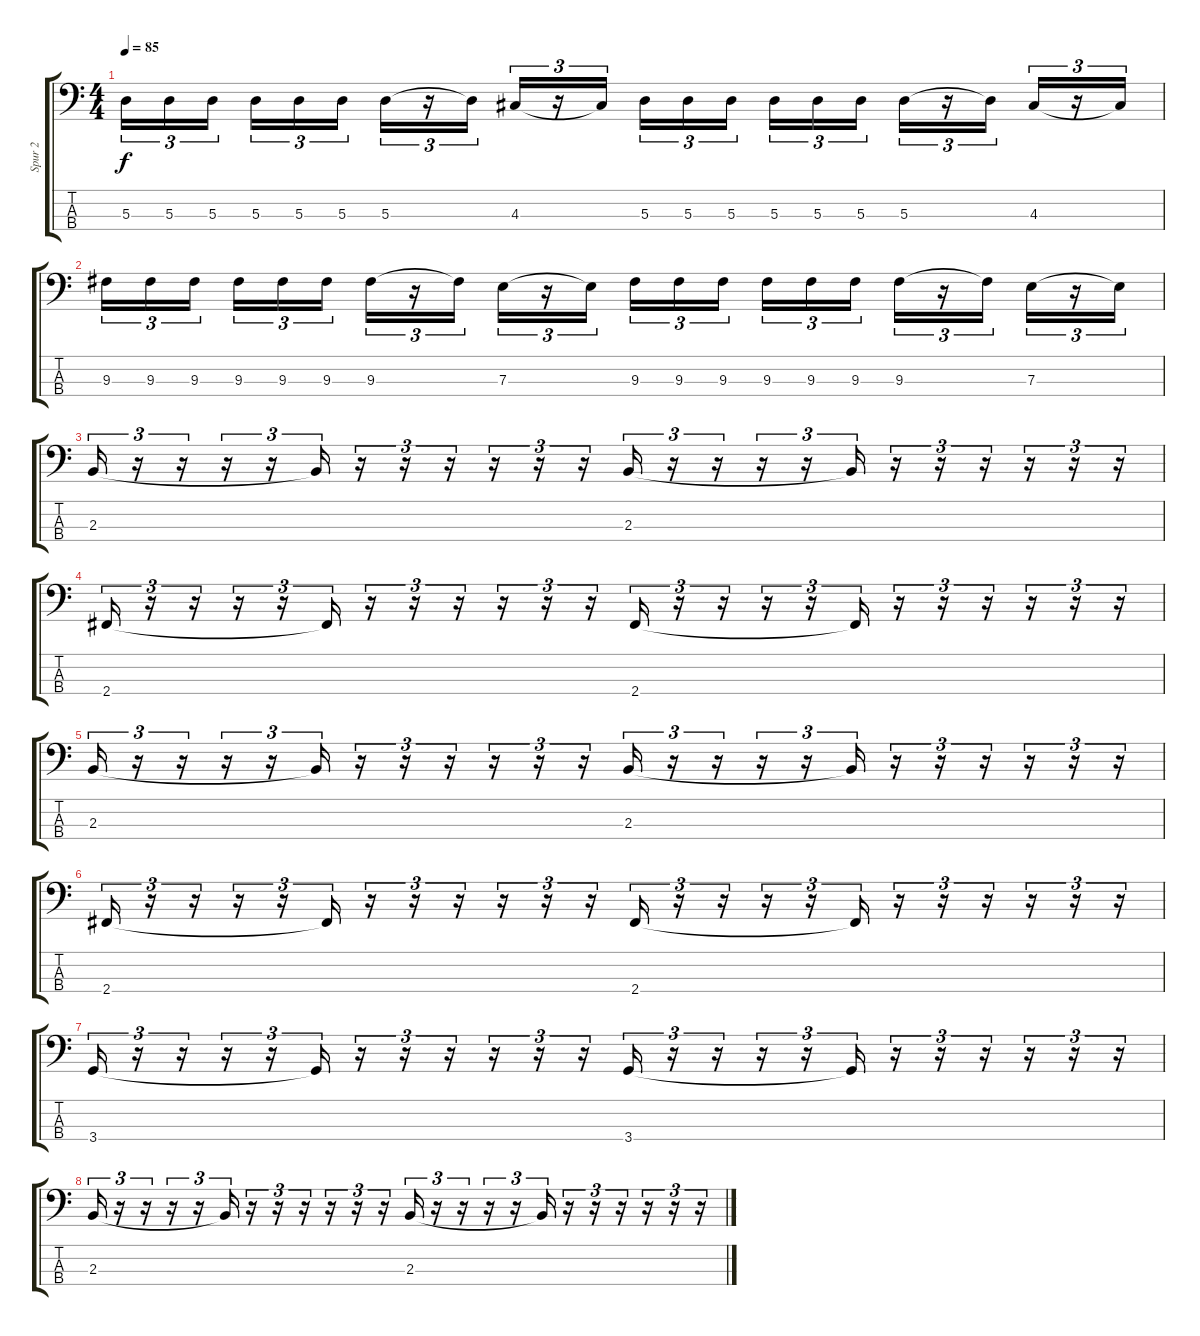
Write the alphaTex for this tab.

\track ("Spur 2" "Spur 2") {instrument electricbassfinger}
\staff {score tabs}
\tuning (G2 D2 A1 E1) {hide}
\ts (4 4)
\tempo 85
\clef f4
\ks c
5.3.16{tu (3 2) dy f} 5.3.16{tu (3 2)} 5.3.16{tu (3 2)} 5.3.16{tu (3 2)} 5.3.16{tu (3 2)} 5.3.16{tu (3 2)} 5.3.16{tu (3 2)} r.16{tu (3 2)} 5.3{t}.16{tu (3 2)} 4.3.16{tu (3 2)} r.16{tu (3 2)} 4.3{t}.16{tu (3 2)} 5.3.16{tu (3 2)} 5.3.16{tu (3 2)} 5.3.16{tu (3 2)} 5.3.16{tu (3 2)} 5.3.16{tu (3 2)} 5.3.16{tu (3 2)} 5.3.16{tu (3 2)} r.16{tu (3 2)} 5.3{t}.16{tu (3 2)} 4.3.16{tu (3 2)} r.16{tu (3 2)} 4.3{t}.16{tu (3 2)} |
9.3.16{tu (3 2)} 9.3.16{tu (3 2)} 9.3.16{tu (3 2)} 9.3.16{tu (3 2)} 9.3.16{tu (3 2)} 9.3.16{tu (3 2)} 9.3.16{tu (3 2)} r.16{tu (3 2)} 9.3{t}.16{tu (3 2)} 7.3.16{tu (3 2)} r.16{tu (3 2)} 7.3{t}.16{tu (3 2)} 9.3.16{tu (3 2)} 9.3.16{tu (3 2)} 9.3.16{tu (3 2)} 9.3.16{tu (3 2)} 9.3.16{tu (3 2)} 9.3.16{tu (3 2)} 9.3.16{tu (3 2)} r.16{tu (3 2)} 9.3{t}.16{tu (3 2)} 7.3.16{tu (3 2)} r.16{tu (3 2)} 7.3{t}.16{tu (3 2)} |
2.3.16{tu (3 2)} r.16{tu (3 2)} r.16{tu (3 2)} r.16{tu (3 2)} r.16{tu (3 2)} 2.3{t}.16{tu (3 2)} r.16{tu (3 2)} r.16{tu (3 2)} r.16{tu (3 2)} r.16{tu (3 2)} r.16{tu (3 2)} r.16{tu (3 2)} 2.3.16{tu (3 2)} r.16{tu (3 2)} r.16{tu (3 2)} r.16{tu (3 2)} r.16{tu (3 2)} 2.3{t}.16{tu (3 2)} r.16{tu (3 2)} r.16{tu (3 2)} r.16{tu (3 2)} r.16{tu (3 2)} r.16{tu (3 2)} r.16{tu (3 2)} |
2.4.16{tu (3 2)} r.16{tu (3 2)} r.16{tu (3 2)} r.16{tu (3 2)} r.16{tu (3 2)} 2.4{t}.16{tu (3 2)} r.16{tu (3 2)} r.16{tu (3 2)} r.16{tu (3 2)} r.16{tu (3 2)} r.16{tu (3 2)} r.16{tu (3 2)} 2.4.16{tu (3 2)} r.16{tu (3 2)} r.16{tu (3 2)} r.16{tu (3 2)} r.16{tu (3 2)} 2.4{t}.16{tu (3 2)} r.16{tu (3 2)} r.16{tu (3 2)} r.16{tu (3 2)} r.16{tu (3 2)} r.16{tu (3 2)} r.16{tu (3 2)} |
2.3.16{tu (3 2)} r.16{tu (3 2)} r.16{tu (3 2)} r.16{tu (3 2)} r.16{tu (3 2)} 2.3{t}.16{tu (3 2)} r.16{tu (3 2)} r.16{tu (3 2)} r.16{tu (3 2)} r.16{tu (3 2)} r.16{tu (3 2)} r.16{tu (3 2)} 2.3.16{tu (3 2)} r.16{tu (3 2)} r.16{tu (3 2)} r.16{tu (3 2)} r.16{tu (3 2)} 2.3{t}.16{tu (3 2)} r.16{tu (3 2)} r.16{tu (3 2)} r.16{tu (3 2)} r.16{tu (3 2)} r.16{tu (3 2)} r.16{tu (3 2)} |
2.4.16{tu (3 2)} r.16{tu (3 2)} r.16{tu (3 2)} r.16{tu (3 2)} r.16{tu (3 2)} 2.4{t}.16{tu (3 2)} r.16{tu (3 2)} r.16{tu (3 2)} r.16{tu (3 2)} r.16{tu (3 2)} r.16{tu (3 2)} r.16{tu (3 2)} 2.4.16{tu (3 2)} r.16{tu (3 2)} r.16{tu (3 2)} r.16{tu (3 2)} r.16{tu (3 2)} 2.4{t}.16{tu (3 2)} r.16{tu (3 2)} r.16{tu (3 2)} r.16{tu (3 2)} r.16{tu (3 2)} r.16{tu (3 2)} r.16{tu (3 2)} |
3.4.16{tu (3 2)} r.16{tu (3 2)} r.16{tu (3 2)} r.16{tu (3 2)} r.16{tu (3 2)} 3.4{t}.16{tu (3 2)} r.16{tu (3 2)} r.16{tu (3 2)} r.16{tu (3 2)} r.16{tu (3 2)} r.16{tu (3 2)} r.16{tu (3 2)} 3.4.16{tu (3 2)} r.16{tu (3 2)} r.16{tu (3 2)} r.16{tu (3 2)} r.16{tu (3 2)} 3.4{t}.16{tu (3 2)} r.16{tu (3 2)} r.16{tu (3 2)} r.16{tu (3 2)} r.16{tu (3 2)} r.16{tu (3 2)} r.16{tu (3 2)} |
2.3.16{tu (3 2)} r.16{tu (3 2)} r.16{tu (3 2)} r.16{tu (3 2)} r.16{tu (3 2)} 2.3{t}.16{tu (3 2)} r.16{tu (3 2)} r.16{tu (3 2)} r.16{tu (3 2)} r.16{tu (3 2)} r.16{tu (3 2)} r.16{tu (3 2)} 2.3.16{tu (3 2)} r.16{tu (3 2)} r.16{tu (3 2)} r.16{tu (3 2)} r.16{tu (3 2)} 2.3{t}.16{tu (3 2)} r.16{tu (3 2)} r.16{tu (3 2)} r.16{tu (3 2)} r.16{tu (3 2)} r.16{tu (3 2)} r.16{tu (3 2)}
